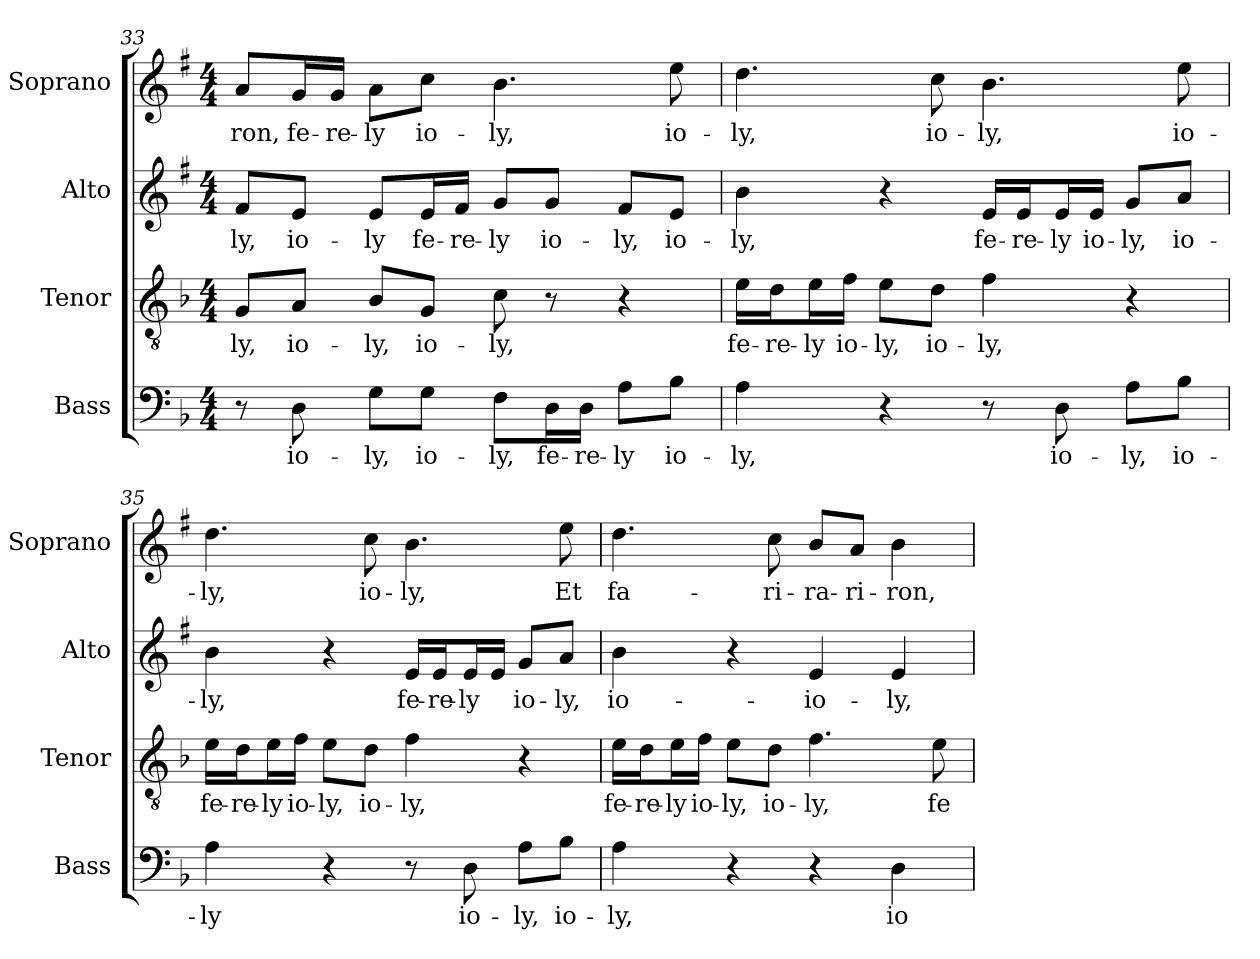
**kern	**text	**kern	**text	**kern	**text	**kern	**text
*part4	*part4	*part3	*part3	*part2	*part2	*part1	*part1
*staff4	*staff4	*staff3	*staff3	*staff2	*staff2	*staff1	*staff1
*I"Bass	*	*I"Tenor	*	*I"Alto	*	*I"Soprano	*
*I'Bass	*	*I'Tenor	*	*I'Alto	*	*I'Soprano	*
!!LO:LB:g=z
*clefF4	*	*clefGv2	*	*clefG2	*	*clefG2	*
*	*	*	*	*ITrd1c2	*	*ITrd1c2	*
*k[b-]	*	*k[b-]	*	*k[b-]	*	*k[b-]	*
*d:	*	*d:	*	*d:	*	*d:	*
*M4/4	*	*M4/4	*	*M4/4	*	*M4/4	*
=33	=33	=33	=33	=33	=33	=33	=33
!	!	!	!LO:LY:b:color=#000000	!	!	!	!
!	!	!	!	!	!LO:LY:b:color=#000000	!	!
!	!	!	!	!	!	!	!LO:LY:b:color=#000000
8r	.	8Gi/L	-ly,	8ei/L	-ly,	8gi/L	-ron,
!	!LO:LY:b:color=#000000	!	!	!	!	!	!
!	!	!	!LO:LY:b:color=#000000	!	!	!	!
!	!	!	!	!	!LO:LY:b:color=#000000	!	!
!	!	!	!	!	!	!	!LO:LY:b:color=#000000
8Di\	io-	8Ai/J	io-	8di/J	io-	16fi/L	fe-
!	!	!	!	!	!	!	!LO:LY:b:color=#000000
.	.	.	.	.	.	16fi/JJ	-re-
!	!LO:LY:b:color=#000000	!	!	!	!	!	!
!	!	!	!LO:LY:b:color=#000000	!	!	!	!
!	!	!	!	!	!LO:LY:b:color=#000000	!	!
!	!	!	!	!	!	!	!LO:LY:b:color=#000000
8Gi\L	-ly,	8B-i/L	-ly,	8di/L	-ly	8gi\L	-ly
!	!LO:LY:b:color=#000000	!	!	!	!	!	!
!	!	!	!LO:LY:b:color=#000000	!	!	!	!
!	!	!	!	!	!LO:LY:b:color=#000000	!	!
!	!	!	!	!	!	!	!LO:LY:b:color=#000000
8Gi\J	io-	8Gi/J	io-	16di/L	fe-	8b-i\J	io-
!	!	!	!	!	!LO:LY:b:color=#000000	!	!
.	.	.	.	16ei/JJ	-re-	.	.
!	!LO:LY:b:color=#000000	!	!	!	!	!	!
!	!	!	!LO:LY:b:color=#000000	!	!	!	!
!	!	!	!	!	!LO:LY:b:color=#000000	!	!
!	!	!	!	!	!	!	!LO:LY:b:color=#000000
8Fi\L	-ly,	8ci\	-ly,	8fi/L	-ly	4.ai\	-ly,
!	!LO:LY:b:color=#000000	!	!	!	!	!	!
!	!	!	!	!	!LO:LY:b:color=#000000	!	!
16Di\L	fe-	8r	.	8fi/J	io-	.	.
!	!LO:LY:b:color=#000000	!	!	!	!	!	!
16Di\JJ	-re-	.	.	.	.	.	.
!	!LO:LY:b:color=#000000	!	!	!	!	!	!
!	!	!	!	!	!LO:LY:b:color=#000000	!	!
8Ai\L	-ly	4r	.	8ei/L	-ly,	.	.
!	!LO:LY:b:color=#000000	!	!	!	!	!	!
!	!	!	!	!	!LO:LY:b:color=#000000	!	!
!	!	!	!	!	!	!	!LO:LY:b:color=#000000
8B-i\J	io-	.	.	8di/J	io-	8ddi\	io-
=34	=34	=34	=34	=34	=34	=34	=34
!	!LO:LY:b:color=#000000	!	!	!	!	!	!
!	!	!	!LO:LY:b:color=#000000	!	!	!	!
!	!	!	!	!	!LO:LY:b:color=#000000	!	!
!	!	!	!	!	!	!	!LO:LY:b:color=#000000
4Ai\	-ly,	16ei\LL	fe-	4ai\	-ly,	4.cci\	-ly,
!	!	!	!LO:LY:b:color=#000000	!	!	!	!
.	.	16di\J	-re-	.	.	.	.
!	!	!	!LO:LY:b:color=#000000	!	!	!	!
.	.	16ei\L	-ly	.	.	.	.
!	!	!	!LO:LY:b:color=#000000	!	!	!	!
.	.	16fi\JJ	io-	.	.	.	.
!	!	!	!LO:LY:b:color=#000000	!	!	!	!
4r	.	8ei\L	-ly,	4r	.	.	.
!	!	!	!LO:LY:b:color=#000000	!	!	!	!
!	!	!	!	!	!	!	!LO:LY:b:color=#000000
.	.	8di\J	io-	.	.	8b-i\	io-
!	!	!	!LO:LY:b:color=#000000	!	!	!	!
!	!	!	!	!	!LO:LY:b:color=#000000	!	!
!	!	!	!	!	!	!	!LO:LY:b:color=#000000
8r	.	4fi\	-ly,	16di/LL	fe-	4.ai\	-ly,
!	!	!	!	!	!LO:LY:b:color=#000000	!	!
.	.	.	.	16di/J	-re-	.	.
!	!LO:LY:b:color=#000000	!	!	!	!	!	!
!	!	!	!	!	!LO:LY:b:color=#000000	!	!
8Di\	io-	.	.	16di/L	-ly	.	.
!	!	!	!	!	!LO:LY:b:color=#000000	!	!
.	.	.	.	16di/JJ	io-	.	.
!	!LO:LY:b:color=#000000	!	!	!	!	!	!
!	!	!	!	!	!LO:LY:b:color=#000000	!	!
8Ai\L	-ly,	4r	.	8fi/L	-ly,	.	.
!	!LO:LY:b:color=#000000	!	!	!	!	!	!
!	!	!	!	!	!LO:LY:b:color=#000000	!	!
!	!	!	!	!	!	!	!LO:LY:b:color=#000000
8B-i\J	io-	.	.	8gi/J	io-	8ddi\	io-
!!LO:LB:g=z
=35	=35	=35	=35	=35	=35	=35	=35
!	!LO:LY:b:color=#000000	!	!	!	!	!	!
!	!	!	!LO:LY:b:color=#000000	!	!	!	!
!	!	!	!	!	!LO:LY:b:color=#000000	!	!
!	!	!	!	!	!	!	!LO:LY:b:color=#000000
4Ai\	-ly	16ei\LL	fe-	4ai\	-ly,	4.cci\	-ly,
!	!	!	!LO:LY:b:color=#000000	!	!	!	!
.	.	16di\J	-re-	.	.	.	.
!	!	!	!LO:LY:b:color=#000000	!	!	!	!
.	.	16ei\L	-ly	.	.	.	.
!	!	!	!LO:LY:b:color=#000000	!	!	!	!
.	.	16fi\JJ	io-	.	.	.	.
!	!	!	!LO:LY:b:color=#000000	!	!	!	!
4r	.	8ei\L	-ly,	4r	.	.	.
!	!	!	!LO:LY:b:color=#000000	!	!	!	!
!	!	!	!	!	!	!	!LO:LY:b:color=#000000
.	.	8di\J	io-	.	.	8b-i\	io-
!	!	!	!LO:LY:b:color=#000000	!	!	!	!
!	!	!	!	!	!LO:LY:b:color=#000000	!	!
!	!	!	!	!	!	!	!LO:LY:b:color=#000000
8r	.	4fi\	-ly,	16di/LL	fe-	4.ai\	-ly,
!	!	!	!	!	!LO:LY:b:color=#000000	!	!
.	.	.	.	16di/J	-re-	.	.
!	!LO:LY:b:color=#000000	!	!	!	!	!	!
!	!	!	!	!	!LO:LY:b:color=#000000	!	!
8Di\	io-	.	.	16di/L	-ly	.	.
.	.	.	.	16di/JJ	.	.	.
!	!LO:LY:b:color=#000000	!	!	!	!	!	!
!	!	!	!	!	!LO:LY:b:color=#000000	!	!
8Ai\L	-ly,	4r	.	8fi/L	io-	.	.
!	!LO:LY:b:color=#000000	!	!	!	!	!	!
!	!	!	!	!	!LO:LY:b:color=#000000	!	!
!	!	!	!	!	!	!	!LO:LY:b:color=#000000
8B-i\J	io-	.	.	8gi/J	-ly,	8ddi\	Et
=36	=36	=36	=36	=36	=36	=36	=36
!	!LO:LY:b:color=#000000	!	!	!	!	!	!
!	!	!	!LO:LY:b:color=#000000	!	!	!	!
!	!	!	!	!	!LO:LY:b:color=#000000	!	!
!	!	!	!	!	!	!	!LO:LY:b:color=#000000
4Ai\	-ly,	16ei\LL	fe-	4ai\	io-	4.cci\	fa-
!	!	!	!LO:LY:b:color=#000000	!	!	!	!
.	.	16di\J	-re-	.	.	.	.
!	!	!	!LO:LY:b:color=#000000	!	!	!	!
.	.	16ei\L	-ly	.	.	.	.
!	!	!	!LO:LY:b:color=#000000	!	!	!	!
.	.	16fi\JJ	io-	.	.	.	.
!	!	!	!LO:LY:b:color=#000000	!	!	!	!
!	!	!	!	!	!LO:LY:b:color=#000000	!	!
4r	.	8ei\L	-ly,	4r	-ly,	.	.
!	!	!	!LO:LY:b:color=#000000	!	!	!	!
!	!	!	!	!	!	!	!LO:LY:b:color=#000000
.	.	8di\J	io-	.	.	8b-i\	-ri-
!	!	!	!LO:LY:b:color=#000000	!	!	!	!
!	!	!	!	!	!LO:LY:b:color=#000000	!	!
!	!	!	!	!	!	!	!LO:LY:b:color=#000000
4r	.	4.fi\	-ly,	4di/	io-	8ai/L	-ra-
!	!	!	!	!	!	!	!LO:LY:b:color=#000000
.	.	.	.	.	.	8gi/J	-ri-
!	!LO:LY:b:color=#000000	!	!	!	!	!	!
!	!	!	!	!	!LO:LY:b:color=#000000	!	!
!	!	!	!	!	!	!	!LO:LY:b:color=#000000
4Di\	io-	.	.	4di/	-ly,	4ai\	-ron,
!	!	!	!LO:LY:b:color=#000000	!	!	!	!
.	.	8ei\	fe-	.	.	.	.
=	=	=	=	=	=	=	=
*-	*-	*-	*-	*-	*-	*-	*-
